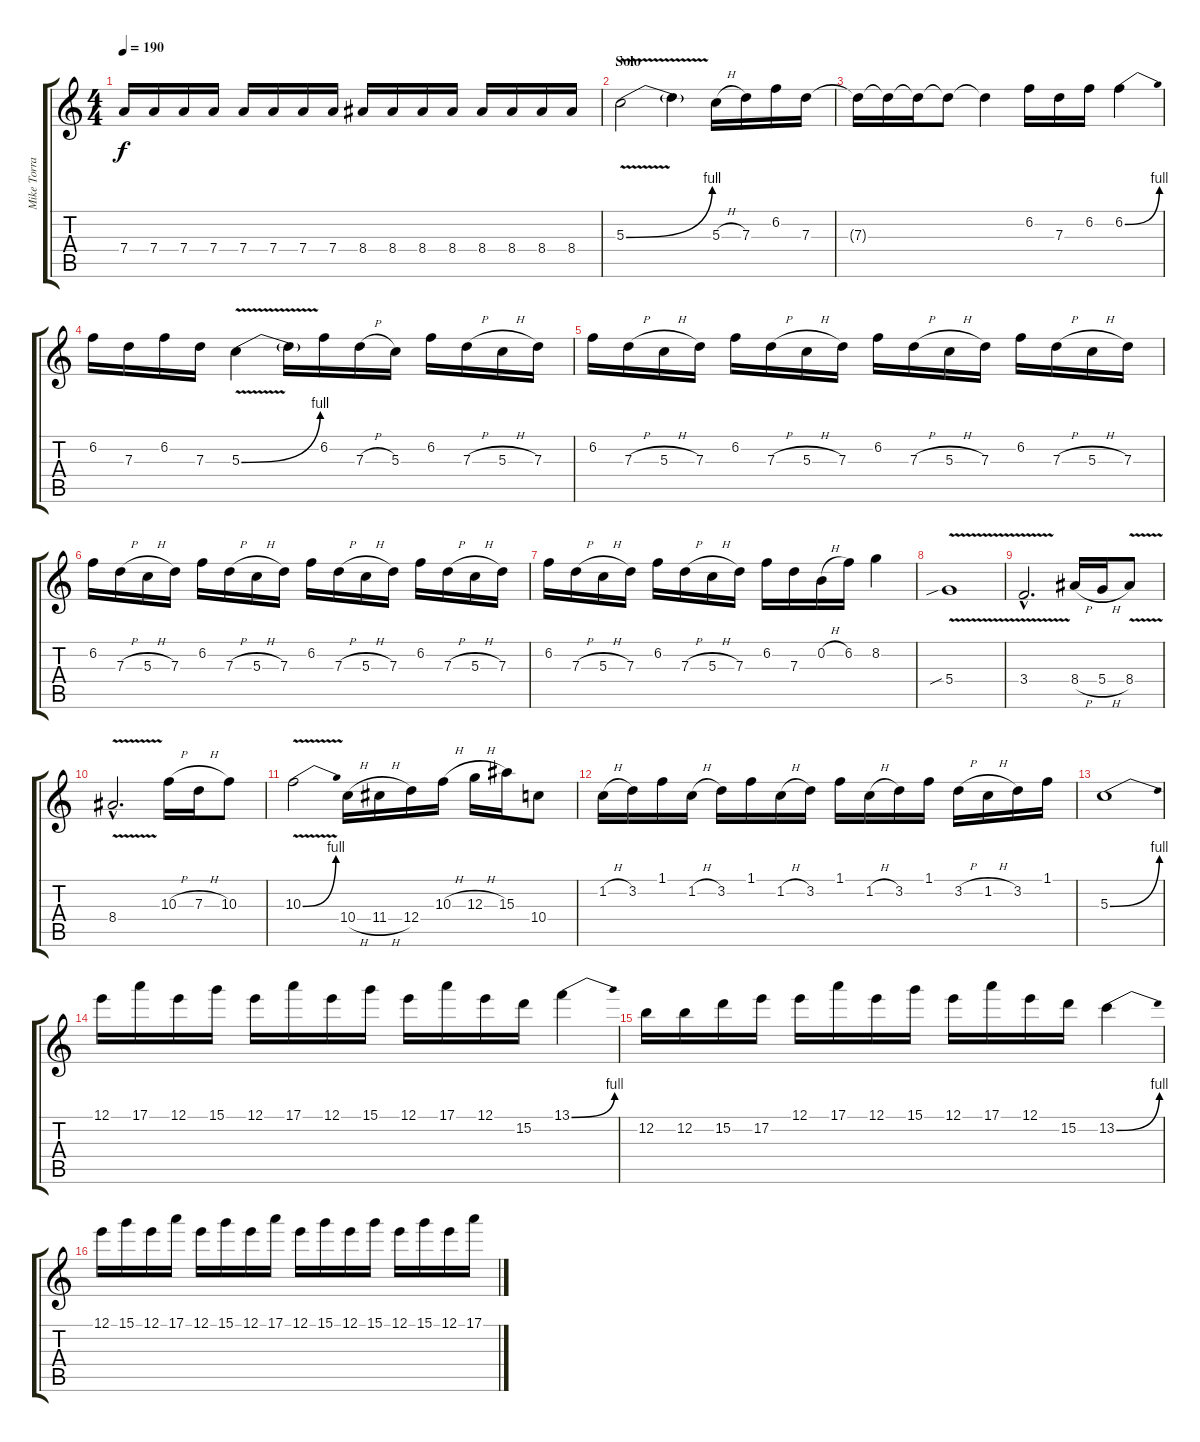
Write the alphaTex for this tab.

\track ("Mike Torrao" "Mike Torra") {instrument distortionguitar}
\staff {score tabs}
\tuning (E4 B3 G3 D3 A2 E2) {hide}
\ts (4 4)
\tempo 190
\clef g2
\ks c
7.4.16{dy f} 7.4.16 7.4.16 7.4.16 7.4.16 7.4.16 7.4.16 7.4.16 8.4.16 8.4.16 8.4.16 8.4.16 8.4.16 8.4.16 8.4.16 8.4.16 |
\section ("" "Solo")
5.3{be (bend 0 0 60 4) v}.2{volume 16 balance 4} 5.3{t}.4 5.3{h}.16 7.3.16 6.2.16 7.3.16 |
7.3{t}.16 7.3{t}.16 7.3{t}.16 7.3{t}.8 7.3{t}.4 6.2.16 7.3.16 6.2.16 6.2{be (bend 0 0 60 4)}.4 |
6.2.16 7.3.16 6.2.16 7.3.16 5.3{be (bend 0 0 60 4) v}.4 5.3{t}.16 6.2.16 7.3{h}.16 5.3.16 6.2.16 7.3{h}.16 5.3{h}.16 7.3.16 |
6.2.16 7.3{h}.16 5.3{h}.16 7.3.16 6.2.16 7.3{h}.16 5.3{h}.16 7.3.16 6.2.16 7.3{h}.16 5.3{h}.16 7.3.16 6.2.16 7.3{h}.16 5.3{h}.16 7.3.16 |
6.2.16 7.3{h}.16 5.3{h}.16 7.3.16 6.2.16 7.3{h}.16 5.3{h}.16 7.3.16 6.2.16 7.3{h}.16 5.3{h}.16 7.3.16 6.2.16 7.3{h}.16 5.3{h}.16 7.3.16 |
6.2.16 7.3{h}.16 5.3{h}.16 7.3.16 6.2.16 7.3{h}.16 5.3{h}.16 7.3.16 6.2.16 7.3.16 0.2{h}.16 6.2.16 8.2.4 |
5.4{v sib}.1 |
3.4{v hac}.2{d} 8.4{h}.16 5.4{h}.16 8.4{v}.8 |
8.4{v hac}.2{d} 10.3{h}.16 7.3{h}.16 10.3.8 |
10.3{be (bend 0 0 60 4) v}.2 10.4{h}.16 11.4{h}.16 12.4.16 10.3{h}.16 12.3{h}.16 15.3.16 10.4.8 |
1.2{h}.16 3.2.16 1.1.16 1.2{h}.16 3.2.16 1.1.16 1.2{h}.16 3.2.16 1.1.16 1.2{h}.16 3.2.16 1.1.16 3.2{h}.16 1.2{h}.16 3.2.16 1.1.16 |
5.3{be (bend 0 0 60 4)}.1 |
12.1.16 17.1.16 12.1.16 15.1.16 12.1.16 17.1.16 12.1.16 15.1.16 12.1.16 17.1.16 12.1.16 15.2.16 13.1{be (bend 0 0 60 4)}.4 |
12.2.16 12.2.16 15.2.16 17.2.16 12.1.16 17.1.16 12.1.16 15.1.16 12.1.16 17.1.16 12.1.16 15.2.16 13.2{be (bend 0 0 60 4)}.4 |
12.1.16 15.1.16 12.1.16 17.1.16 12.1.16 15.1.16 12.1.16 17.1.16 12.1.16 15.1.16 12.1.16 15.1.16 12.1.16 15.1.16 12.1.16 17.1.16
